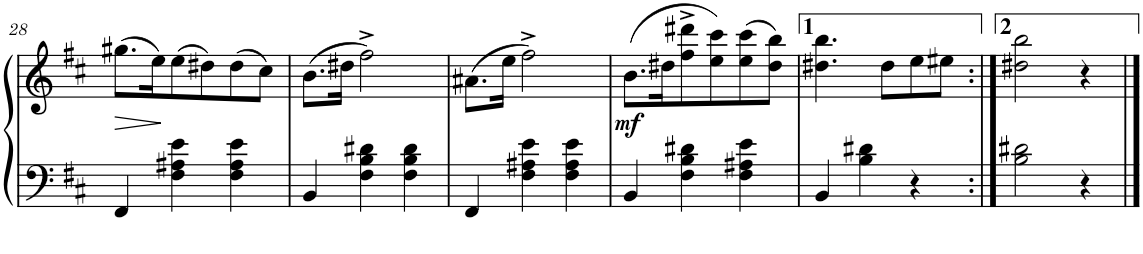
**kern	**kern	**dynam
*part1	*part1	*part1
*staff2	*staff1	*staff1/2
*I"Piano	*	*
*I'Pno.	*	*
!!LO:PB:g=z
*clefF4	*clefG2	*
*k[f#c#]	*k[f#c#]	*
*M3/4	*M3/4	*
=28	=28	=28
!	!	!LO:HP:b
4FF#/	(>8.gg#X\L	>
.	16ee\K)	.
4F#\ 4A#X\ 4e\	(>8ee\	]
.	8dd#X\)	.
4F#\ 4A#\ 4e\	(>8dd#\	.
.	8cc#\J)	.
=29	=29	=29
4BB/	(>8.b\L	.
.	16dd#X\Jk	.
4F#\ 4B\ 4d#X\	2ff#^\)	.
4F#\ 4B\ 4d#\	.	.
=30	=30	=30
4FF#/	(>8.a#X\L	.
.	16ee\Jk	.
4F#\ 4A#X\ 4e\	2ff#^\)	.
4F#\ 4A#\ 4e\	.	.
=31	=31	=31
!	!	!LO:DY:b
4BB/	(>8.b\L	mf
.	16dd#X\K	.
4F#\ 4B\ 4d#X\	8ff#\^ 8ddd#X\^	.
.	8ee\ 8ccc#\)	.
4F#\ 4A#X\ 4e\	(>8ee\ 8ccc#\	.
.	8dd#\ 8bb\J)	.
=32	=32	=32
4BB/	4.dd#X\ 4.bb\	.
4B\ 4d#X\	.	.
.	8dd#\L	.
4r	8ee\	.
.	8ee#X\J	.
=32X1:|!	=32X1:|!	=32X1:|!
2B\ 2d#X\	2dd#X\ 2bb\	.
4r	4r	.
==	==	==
*-	*-	*-
